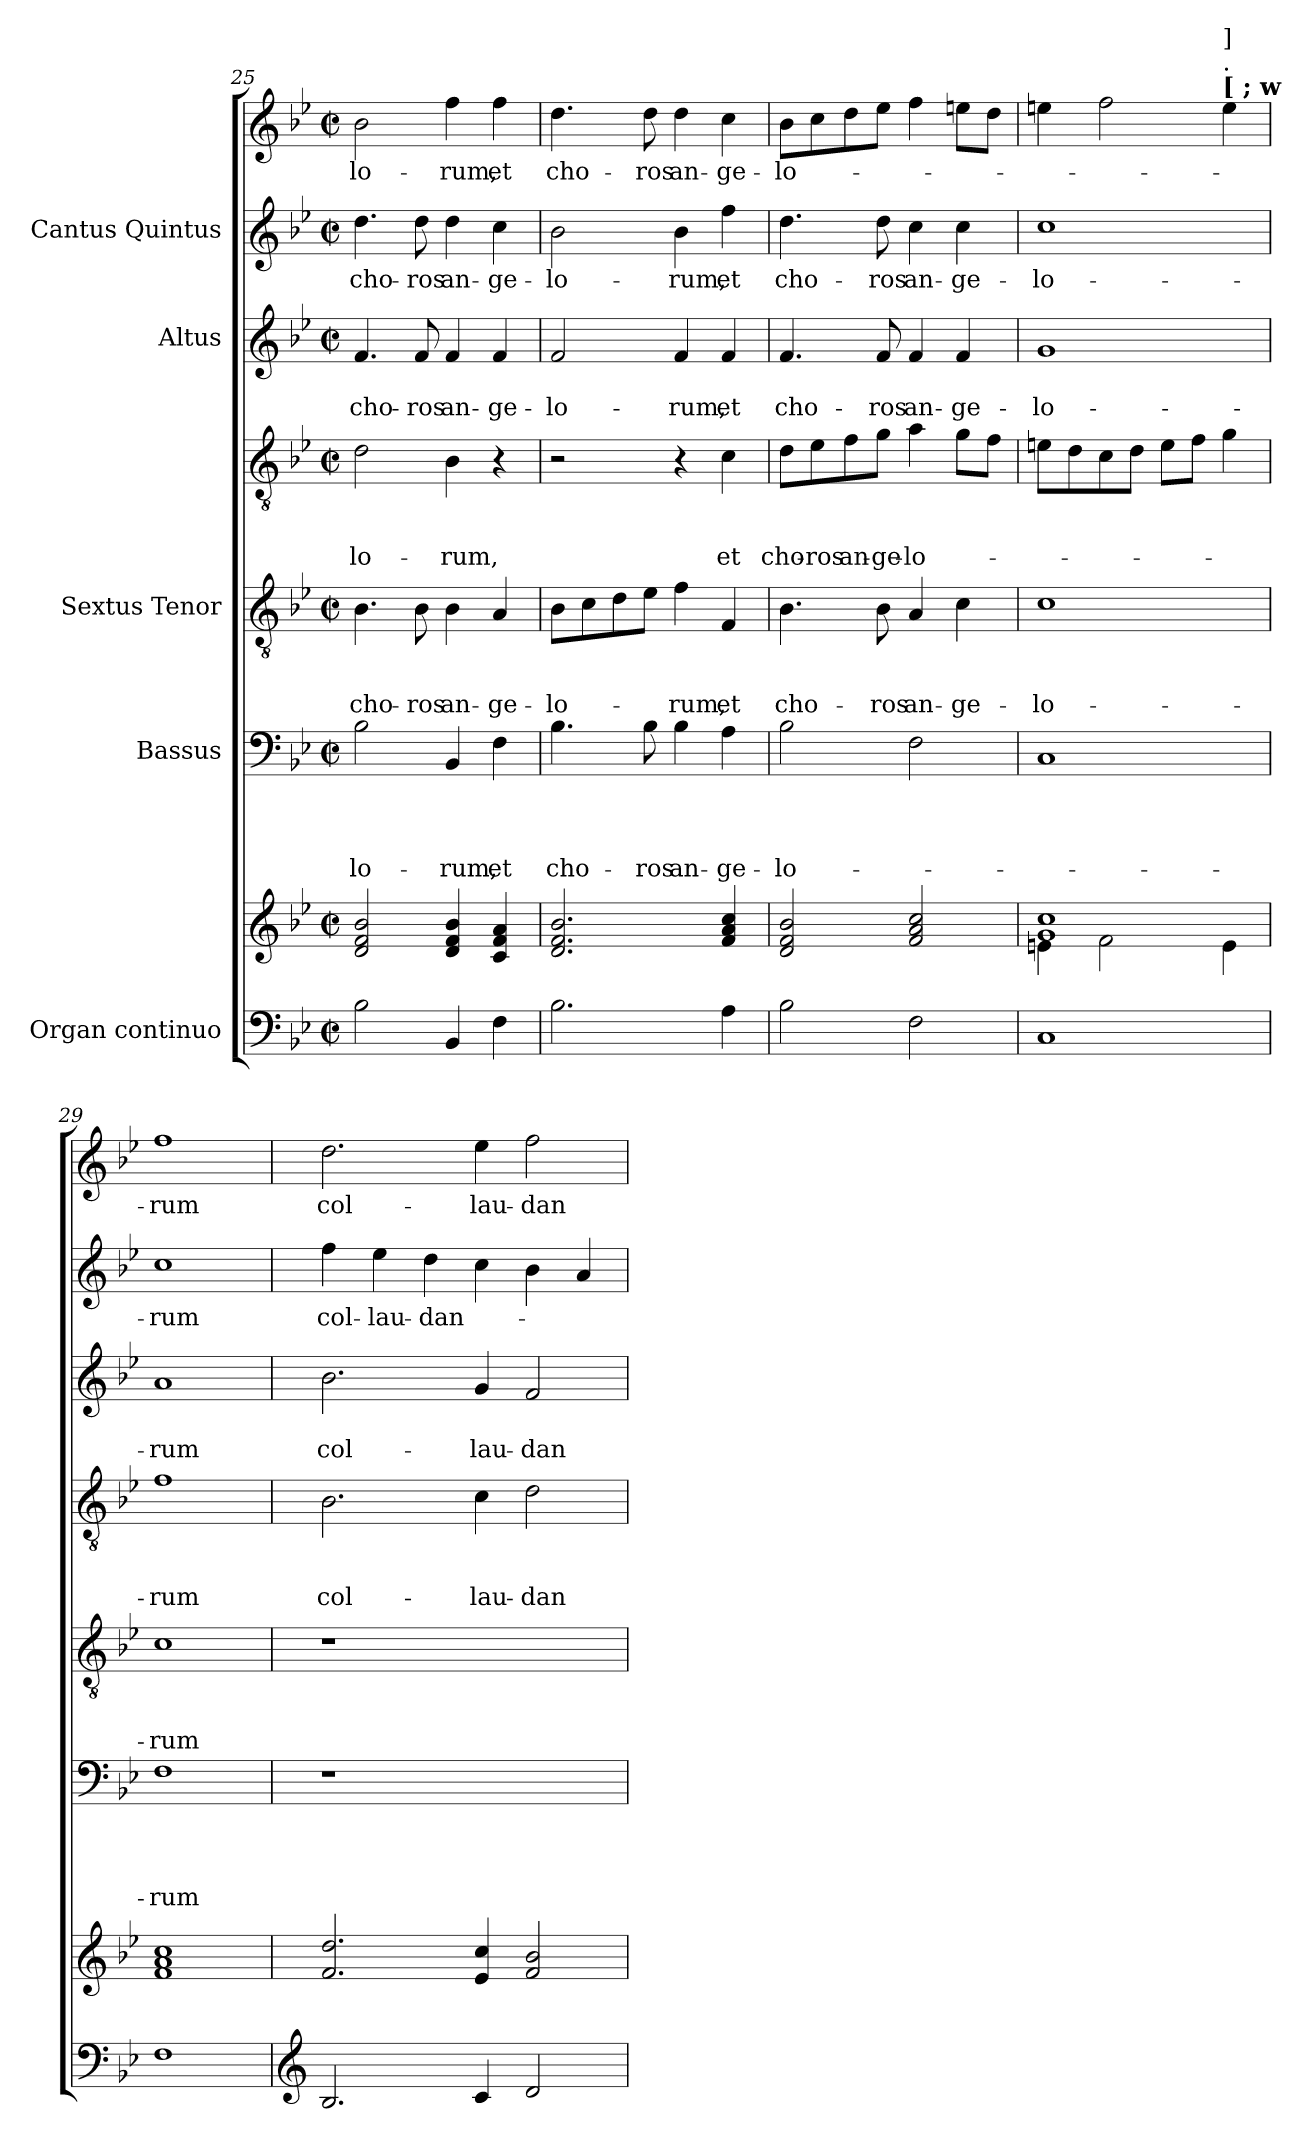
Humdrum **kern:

**kern	**kern	**kern	**text	**text	**text	**text	**kern	**text	**text	**text	**kern	**text	**text	**text	**kern	**text	**text	**kern	**text	**kern	**text
*part5	*part5	*part4	*part4	*part4	*part4	*part4	*part3	*part3	*part3	*part3	*part3	*part3	*part3	*part3	*part2	*part2	*part2	*part1	*part1	*part1	*part1
*staff8	*staff7	*staff6	*staff6	*staff6	*staff6	*staff6	*staff5	*staff5	*staff5	*staff5	*staff4	*staff4	*staff4	*staff4	*staff3	*staff3	*staff3	*staff2	*staff2	*staff1	*staff1
*I"Organ continuo	*	*I"Bassus	*	*	*	*	*I"Sextus Tenor	*	*	*	*	*	*	*	*I"Altus	*	*	*I"Cantus Quintus	*	*	*
*clefF4	*clefG2	*clefF4	*	*	*	*	*clefGv2	*	*	*	*clefGv2	*	*	*	*clefG2	*	*	*clefG2	*	*clefG2	*
*k[b-e-]	*k[b-e-]	*k[b-e-]	*	*	*	*	*k[b-e-]	*	*	*	*k[b-e-]	*	*	*	*k[b-e-]	*	*	*k[b-e-]	*	*k[b-e-]	*
*B-:	*B-:	*B-:	*	*	*	*	*B-:	*	*	*	*B-:	*	*	*	*B-:	*	*	*B-:	*	*B-:	*
*M2/2	*M2/2	*M2/2	*	*	*	*	*M2/2	*	*	*	*M2/2	*	*	*	*M2/2	*	*	*M2/2	*	*M2/2	*
*met(c|)	*met(c|)	*met(c|)	*	*	*	*	*met(c|)	*	*	*	*met(c|)	*	*	*	*met(c|)	*	*	*met(c|)	*	*met(c|)	*
=25	=25	=25	=25	=25	=25	=25	=25	=25	=25	=25	=25	=25	=25	=25	=25	=25	=25	=25	=25	=25	=25
!	!	!	!	!	!	!LO:LY:b	!	!	!	!LO:LY:b	!	!	!	!LO:LY:b	!	!	!LO:LY:b	!	!LO:LY:b	!	!LO:LY:b
2B-\	2d/ 2f/ 2b-/	2B-\	.	.	.	-lo-	4.B-\	.	.	cho-	2d\	.	.	lo-	4.f/	.	cho-	4.dd\	cho-	2b-\	lo-
!	!	!	!	!	!	!	!	!	!	!LO:LY:b:rj	!	!	!	!	!	!	!LO:LY:b:rj	!	!LO:LY:b:rj	!	!
.	.	.	.	.	.	.	8B-\	.	.	-ros	.	.	.	.	8f/	.	-ros	8dd\	-ros	.	.
!	!	!	!	!	!	!LO:LY:b	!	!	!	!LO:LY:b	!	!	!	!LO:LY:b	!	!	!LO:LY:b	!	!LO:LY:b	!	!LO:LY:b
4BB-/	4d/ 4f/ 4b-/	4BB-/	.	.	.	-rum,	4B-\	.	.	an-	4B-\	.	.	-rum,	4f/	.	an-	4dd\	an-	4ff\	-rum,
!	!	!	!	!	!	!LO:LY:b	!	!	!	!LO:LY:b	!	!	!	!	!	!	!LO:LY:b	!	!LO:LY:b	!	!LO:LY:b
4F\	4c/ 4f/ 4a/	4F\	.	.	.	et	4A/	.	.	-ge-	4r	.	.	.	4f/	.	-ge-	4cc\	-ge-	4ff\	et
=26	=26	=26	=26	=26	=26	=26	=26	=26	=26	=26	=26	=26	=26	=26	=26	=26	=26	=26	=26	=26	=26
!	!	!	!	!	!	!LO:LY:b	!	!	!	!LO:LY:b	!	!	!	!	!	!	!LO:LY:b	!	!LO:LY:b	!	!LO:LY:b
2.B-\	2.d/ 2.f/ 2.b-/	4.B-\	.	.	.	cho-	8B-\L	.	.	lo-	2r	.	.	.	2f/	.	-lo-	2b-\	-lo-	4.dd\	-cho-
.	.	.	.	.	.	.	8c\	.	.	.	.	.	.	.	.	.	.	.	.	.	.
.	.	.	.	.	.	.	8d\	.	.	.	.	.	.	.	.	.	.	.	.	.	.
!	!	!	!	!	!	!LO:LY:b	!	!	!	!	!	!	!	!	!	!	!	!	!	!	!LO:LY:b
.	.	8B-\	.	.	.	-ros	8e-\J	.	.	.	.	.	.	.	.	.	.	.	.	8dd\	-ros
!	!	!	!	!	!	!LO:LY:b	!	!	!	!LO:LY:b	!	!	!	!	!	!	!LO:LY:b	!	!LO:LY:b	!	!LO:LY:b
.	.	4B-\	.	.	.	an-	4f\	.	.	-rum,	4r	.	.	.	4f/	.	-rum,	4b-\	-rum,	4dd\	an-
!	!	!	!	!	!	!LO:LY:b	!	!	!	!LO:LY:b	!	!	!	!LO:LY:b	!	!	!LO:LY:b	!	!LO:LY:b	!	!LO:LY:b
4A\	4f/ 4a/ 4cc/	4A\	.	.	.	-ge-	4F/	.	.	et	4c\	.	.	-et	4f/	.	et	4ff\	et	4cc\	-ge-
=27	=27	=27	=27	=27	=27	=27	=27	=27	=27	=27	=27	=27	=27	=27	=27	=27	=27	=27	=27	=27	=27
!	!	!	!	!	!	!LO:LY:b	!	!	!	!LO:LY:b	!	!	!	!LO:LY:b	!	!	!LO:LY:b	!	!LO:LY:b	!	!LO:LY:b
2B-\	2d/ 2f/ 2b-/	2B-\	.	.	.	-lo-	4.B-\	.	.	-cho-	8d\L	.	.	cho-	4.f/	.	cho-	4.dd\	-cho-	8b-\L	lo-
!	!	!	!	!	!	!	!	!	!	!	!	!	!	!LO:LY:b:rj	!	!	!	!	!	!	!
.	.	.	.	.	.	.	.	.	.	.	8e-\	.	.	-ros	.	.	.	.	.	8cc\	.
!	!	!	!	!	!	!	!	!	!	!	!	!	!	!LO:LY:b	!	!	!	!	!	!	!
.	.	.	.	.	.	.	.	.	.	.	8f\	.	.	an-	.	.	.	.	.	8dd\	.
!	!	!	!	!	!	!	!	!	!	!LO:LY:b	!	!	!	!LO:LY:b:rj	!	!	!LO:LY:b	!	!LO:LY:b	!	!
.	.	.	.	.	.	.	8B-\	.	.	-ros	8g\J	.	.	-ge-	8f/	.	-ros	8dd\	-ros	8ee-\J	.
!	!	!	!	!	!	!	!	!	!	!LO:LY:b	!	!	!	!LO:LY:b	!	!	!LO:LY:b	!	!LO:LY:b	!	!
2F\	2f/ 2a/ 2cc/	2F\	.	.	.	.	4A/	.	.	an-	4a\	.	.	-lo-	4f/	.	an-	4cc\	an-	4ff\	.
!	!	!	!	!	!	!	!	!	!	!LO:LY:b:rj	!	!	!	!	!	!	!LO:LY:b:rj	!	!LO:LY:b:rj	!	!
.	.	.	.	.	.	.	4c\	.	.	-ge-	8g\L	.	.	.	4f/	.	-ge-	4cc\	-ge-	8een\L	.
.	.	.	.	.	.	.	.	.	.	.	8f\J	.	.	.	.	.	.	.	.	8dd\J	.
=28	=28	=28	=28	=28	=28	=28	=28	=28	=28	=28	=28	=28	=28	=28	=28	=28	=28	=28	=28	=28	=28
*	*^	*	*	*	*	*	*	*	*	*	*	*	*	*	*	*	*	*	*	*	*
!	!	!	!	!	!	!	!	!	!	!	!LO:LY:b	!	!	!	!	!	!	!LO:LY:b	!	!LO:LY:b	!	!
1C	1g 1cc	4en\	1C	.	.	.	.	1c	.	.	-lo-	8en\L	.	.	.	1g	.	-lo-	1cc	-lo-	4een\	.
.	.	.	.	.	.	.	.	.	.	.	.	8d\	.	.	.	.	.	.	.	.	.	.
.	.	2f\	.	.	.	.	.	.	.	.	.	8c\	.	.	.	.	.	.	.	.	2ff\	.
.	.	.	.	.	.	.	.	.	.	.	.	8d\J	.	.	.	.	.	.	.	.	.	.
.	.	.	.	.	.	.	.	.	.	.	.	8e\L	.	.	.	.	.	.	.	.	.	.
.	.	.	.	.	.	.	.	.	.	.	.	8f\J	.	.	.	.	.	.	.	.	.	.
!	!	!	!	!	!	!	!	!	!	!	!	!	!	!	!	!	!	!	!	!	!LO:TX:a:B:t=[ ; w	!
!	!	!	!	!	!	!	!	!	!	!	!	!	!	!	!	!	!	!	!	!	!LO:TX:t=.	!
!	!	!	!	!	!	!	!	!	!	!	!	!	!	!	!	!	!	!	!	!	!LO:TX:t=]	!
.	.	4e\	.	.	.	.	.	.	.	.	.	4g\	.	.	.	.	.	.	.	.	4ee\	.
=29	=29	=29	=29	=29	=29	=29	=29	=29	=29	=29	=29	=29	=29	=29	=29	=29	=29	=29	=29	=29	=29	=29
!	!	!	!	!	!	!	!LO:LY:b	!	!	!	!LO:LY:b	!	!	!	!LO:LY:b	!	!	!LO:LY:b	!	!LO:LY:b	!	!LO:LY:b
*	*v	*v	*	*	*	*	*	*	*	*	*	*	*	*	*	*	*	*	*	*	*	*
1F	1f 1a 1cc	1F	.	.	.	-rum	1c	.	.	rum	1f	.	.	-rum	1a	.	-rum	1cc	rum	1ff	-rum
!!LO:LB:g=z
=30	=30	=30	=30	=30	=30	=30	=30	=30	=30	=30	=30	=30	=30	=30	=30	=30	=30	=30	=30	=30	=30
*clefG2	*	*	*	*	*	*	*	*	*	*	*	*	*	*	*	*	*	*	*	*	*
!	!	!LO:N:vis=1	!	!	!	!	!LO:N:vis=1	!	!	!	!	!	!	!LO:LY:b	!	!	!LO:LY:b	!	!LO:LY:b	!	!LO:LY:b
2.B-/	2.f/ 2.dd/	1r	.	.	.	.	1.r	.	.	.	2.B-\	.	.	col-	2.b-\	.	col-	4ff\	-col-	2.dd\	col-
!	!	!	!	!	!	!	!	!	!	!	!	!	!	!	!	!	!	!	!LO:LY:b	!	!
.	.	.	.	.	.	.	.	.	.	.	.	.	.	.	.	.	.	4ee-\	-lau-	.	.
!	!	!	!	!	!	!	!	!	!	!	!	!	!	!	!	!	!	!	!LO:LY:b	!	!
.	.	.	.	.	.	.	.	.	.	.	.	.	.	.	.	.	.	4dd\	-dan-	.	.
!	!	!	!	!	!	!	!	!	!	!	!	!	!	!LO:LY:b	!	!	!LO:LY:b	!	!	!	!LO:LY:b
4c/	4e-/ 4cc/	.	.	.	.	.	.	.	.	.	4c\	.	.	-lau-	4g/	.	-lau-	4cc\	.	4ee-\	-lau-
!	!	!	!	!	!	!	!	!	!	!	!	!	!	!LO:LY:b:rj	!	!	!LO:LY:b:rj	!	!	!	!LO:LY:b:rj
2d/	2f/ 2b-/	2ryy	.	.	.	.	.	.	.	.	2d\	.	.	-dan-	2f/	.	-dan-	4b-\	.	2ff\	-dan-
.	.	.	.	.	.	.	.	.	.	.	.	.	.	.	.	.	.	4a/	.	.	.
=	=	=	=	=	=	=	=	=	=	=	=	=	=	=	=	=	=	=	=	=	=
*-	*-	*-	*-	*-	*-	*-	*-	*-	*-	*-	*-	*-	*-	*-	*-	*-	*-	*-	*-	*-	*-
